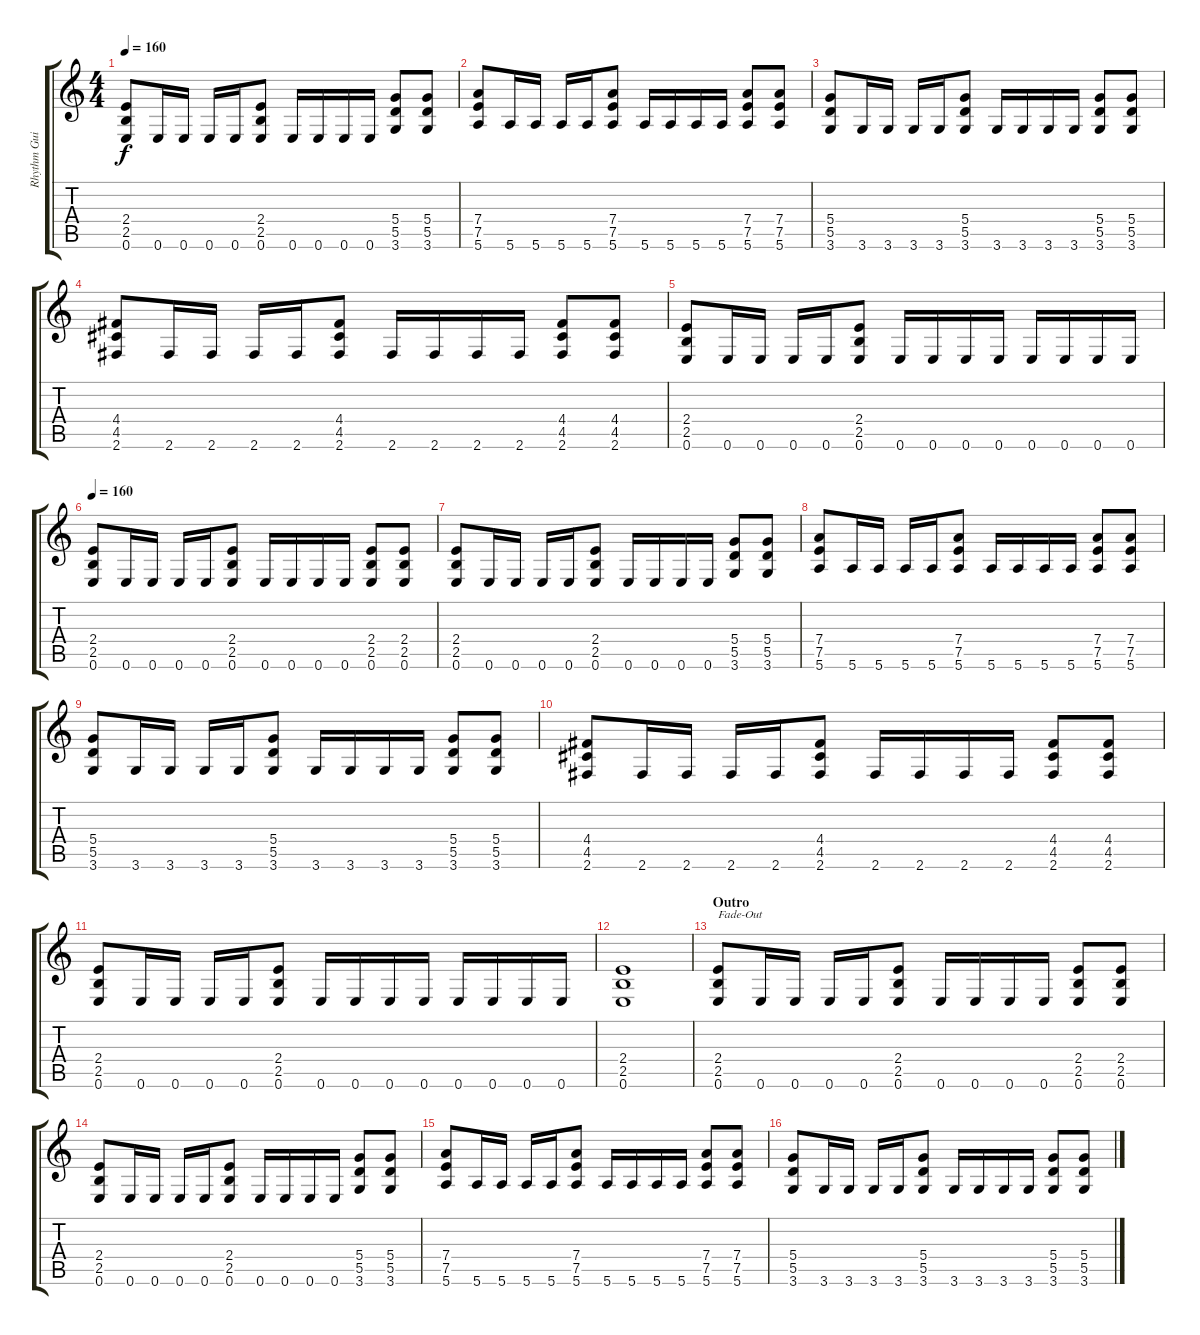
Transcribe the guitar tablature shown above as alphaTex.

\track ("Rhythm Guitar" "Rhythm Gui") {instrument distortionguitar}
\staff {score tabs}
\tuning (E4 B3 G3 D3 A2 E2) {hide}
\ts (4 4)
\tempo 160
\clef g2
\ks c
(2.4 2.5 0.6).8{dy f} 0.6.16 0.6.16 0.6.16 0.6.16 (2.4 2.5 0.6).8 0.6.16 0.6.16 0.6.16 0.6.16 (5.4 5.5 3.6).8 (5.4 5.5 3.6).8 |
(7.4 7.5 5.6).8 5.6.16 5.6.16 5.6.16 5.6.16 (7.4 7.5 5.6).8 5.6.16 5.6.16 5.6.16 5.6.16 (7.4 7.5 5.6).8 (7.4 7.5 5.6).8 |
(5.4 5.5 3.6).8 3.6.16 3.6.16 3.6.16 3.6.16 (5.4 5.5 3.6).8 3.6.16 3.6.16 3.6.16 3.6.16 (5.4 5.5 3.6).8 (5.4 5.5 3.6).8 |
(4.4 4.5 2.6).8 2.6.16 2.6.16 2.6.16 2.6.16 (4.4 4.5 2.6).8 2.6.16 2.6.16 2.6.16 2.6.16 (4.4 4.5 2.6).8 (4.4 4.5 2.6).8 |
(2.4 2.5 0.6).8 0.6.16 0.6.16 0.6.16 0.6.16 (2.4 2.5 0.6).8 0.6.16 0.6.16 0.6.16 0.6.16 0.6.16 0.6.16 0.6.16 0.6.16 |
\tempo 160
(2.4 2.5 0.6).8 0.6.16 0.6.16 0.6.16 0.6.16 (2.4 2.5 0.6).8 0.6.16 0.6.16 0.6.16 0.6.16 (2.4 2.5 0.6).8 (2.4 2.5 0.6).8 |
(2.4 2.5 0.6).8 0.6.16 0.6.16 0.6.16 0.6.16 (2.4 2.5 0.6).8 0.6.16 0.6.16 0.6.16 0.6.16 (5.4 5.5 3.6).8 (5.4 5.5 3.6).8 |
(7.4 7.5 5.6).8 5.6.16 5.6.16 5.6.16 5.6.16 (7.4 7.5 5.6).8 5.6.16 5.6.16 5.6.16 5.6.16 (7.4 7.5 5.6).8 (7.4 7.5 5.6).8 |
(5.4 5.5 3.6).8 3.6.16 3.6.16 3.6.16 3.6.16 (5.4 5.5 3.6).8 3.6.16 3.6.16 3.6.16 3.6.16 (5.4 5.5 3.6).8 (5.4 5.5 3.6).8 |
(4.4 4.5 2.6).8 2.6.16 2.6.16 2.6.16 2.6.16 (4.4 4.5 2.6).8 2.6.16 2.6.16 2.6.16 2.6.16 (4.4 4.5 2.6).8 (4.4 4.5 2.6).8 |
(2.4 2.5 0.6).8 0.6.16 0.6.16 0.6.16 0.6.16 (2.4 2.5 0.6).8 0.6.16 0.6.16 0.6.16 0.6.16 0.6.16 0.6.16 0.6.16 0.6.16 |
(2.4 2.5 0.6).1 |
\section ("" "Outro")
(2.4 2.5 0.6).8{txt "Fade-Out" volume 8} 0.6.16 0.6.16 0.6.16 0.6.16 (2.4 2.5 0.6).8 0.6.16 0.6.16 0.6.16 0.6.16 (2.4 2.5 0.6).8 (2.4 2.5 0.6).8 |
(2.4 2.5 0.6).8 0.6.16 0.6.16 0.6.16 0.6.16 (2.4 2.5 0.6).8 0.6.16 0.6.16 0.6.16 0.6.16 (5.4 5.5 3.6).8 (5.4 5.5 3.6).8 |
(7.4 7.5 5.6).8 5.6.16 5.6.16 5.6.16 5.6.16 (7.4 7.5 5.6).8 5.6.16 5.6.16 5.6.16 5.6.16 (7.4 7.5 5.6).8 (7.4 7.5 5.6).8 |
(5.4 5.5 3.6).8 3.6.16 3.6.16 3.6.16 3.6.16 (5.4 5.5 3.6).8 3.6.16 3.6.16 3.6.16 3.6.16 (5.4 5.5 3.6).8 (5.4 5.5 3.6).8
